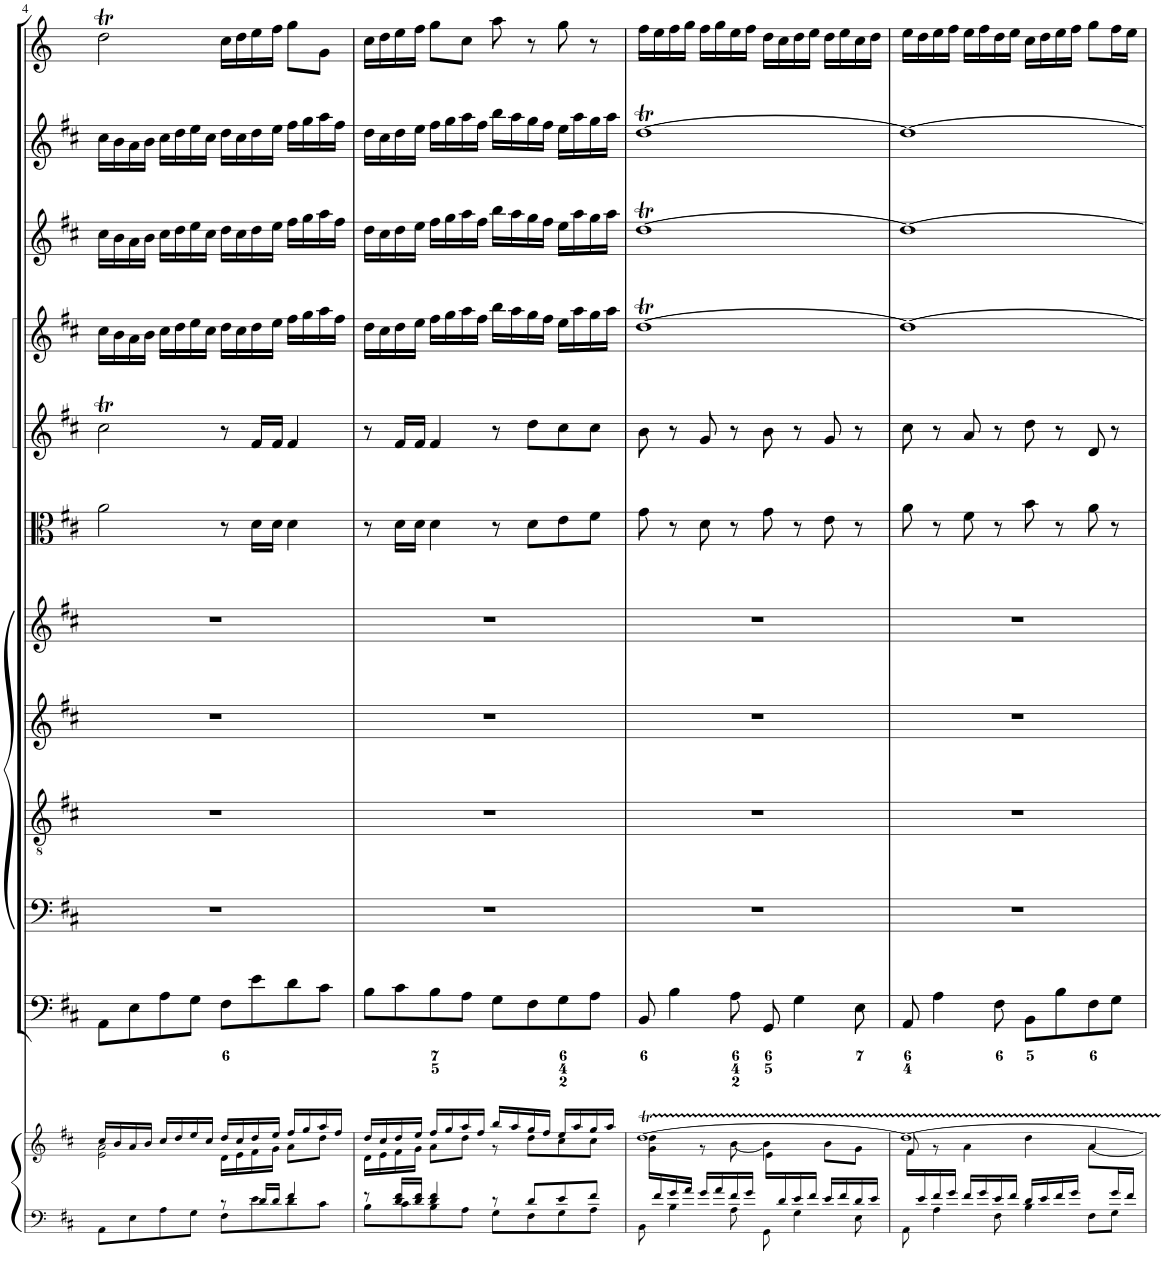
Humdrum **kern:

**kern	**kern	**kern	**kern	**kern	**kern	**kern	**kern	**kern	**kern	**kern	**kern	**kern
*part12	*part12	*part11	*part10	*part9	*part8	*part7	*part6	*part5	*part4	*part3	*part2	*part1
*staff13	*staff12	*staff11	*staff10	*staff9	*staff8	*staff7	*staff6	*staff5	*staff4	*staff3	*staff2	*staff1
*I"Piano reduction	*	*I"Continuo	*I"Basso	*I"Tenore	*I"Alto	*I"Soprano	*I"Viola	*I"Violino II	*I"Violino I	*I"Oboe	*I"Flauto	*I"Tromba
*I'Pno	*	*	*	*	*	*	*I'Vla	*I'Vln	*I'Vln	*I'Ob	*I'Fl	*
!!LO:PB:g=z
*clefF4	*clefG2	*clefF4	*clefF4	*clefGv2	*clefG2	*clefG2	*clefC3	*clefG2	*clefG2	*clefG2	*clefG2	*clefG2
*	*	*	*	*	*	*	*	*	*	*	*	*Trd-1c-2
*k[f#c#]	*k[f#c#]	*k[f#c#]	*k[f#c#]	*k[f#c#]	*k[f#c#]	*k[f#c#]	*k[f#c#]	*k[f#c#]	*k[f#c#]	*k[f#c#]	*k[f#c#]	*k[]
*M4/4	*M4/4	*M4/4	*M4/4	*M4/4	*M4/4	*M4/4	*M4/4	*M4/4	*M4/4	*M4/4	*M4/4	*M4/4
*met(c)	*met(c)	*met(c)	*met(c)	*met(c)	*met(c)	*met(c)	*met(c)	*met(c)	*met(c)	*met(c)	*met(c)	*met(c)
=4	=4	=4	=4	=4	=4	=4	=4	=4	=4	=4	=4	=4
*^	*^	*	*	*	*	*	*	*	*	*	*	*
2ryy	8AA\L	16cc#/LL	2e\ 2a\	8AA\L	1r	1r	1r	1r	2a\	2cc#t\	16cc#\LL	16cc#\LL	16cc#\LL	2ddT\
.	.	16b/	.	.	.	.	.	.	.	.	16b\	16b\	16b\	.
.	8E\	16a/	.	8E\	.	.	.	.	.	.	16a\	16a\	16a\	.
.	.	16b/JJ	.	.	.	.	.	.	.	.	16b\JJ	16b\JJ	16b\JJ	.
.	8A\	16cc#/LL	.	8A\	.	.	.	.	.	.	16cc#\LL	16cc#\LL	16cc#\LL	.
.	.	16dd/	.	.	.	.	.	.	.	.	16dd\	16dd\	16dd\	.
.	8G\J	16ee/	.	8G\J	.	.	.	.	.	.	16ee\	16ee\	16ee\	.
.	.	16cc#/JJ	.	.	.	.	.	.	.	.	16cc#\JJ	16cc#\JJ	16cc#\JJ	.
8r	8F#\L	16dd/LL	16d\LL	8F#\L	.	.	.	.	8r	8r	16dd\LL	16dd\LL	16dd\LL	16cc\LL
.	.	16cc#/	16e\	.	.	.	.	.	.	.	16cc#\	16cc#\	16cc#\	16dd\
16d/LL	8e\	16dd/	16f#\	8e\	.	.	.	.	16d\LL	16f#/LL	16dd\	16dd\	16dd\	16ee\
16d/JJ	.	16ee/JJ	16g\JJ	.	.	.	.	.	16d\JJ	16f#/JJ	16ee\JJ	16ee\JJ	16ee\JJ	16ff\JJ
4f#/	8d\	16ff#/LL	8a\L	8d\	.	.	.	.	4d\	4f#/	16ff#\LL	16ff#\LL	16ff#\LL	8gg\L
.	.	16gg/	.	.	.	.	.	.	.	.	16gg\	16gg\	16gg\	.
.	8c#\J	16aa/	8dd\J	8c#\J	.	.	.	.	.	.	16aa\	16aa\	16aa\	8g\J
.	.	16ff#/JJ	.	.	.	.	.	.	.	.	16ff#\JJ	16ff#\JJ	16ff#\JJ	.
=5	=5	=5	=5	=5	=5	=5	=5	=5	=5	=5	=5	=5	=5	=5
8r	8B\L	16dd/LL	16d\LL	8B\L	1r	1r	1r	1r	8r	8r	16dd\LL	16dd\LL	16dd\LL	16cc\LL
.	.	16cc#/	16e\	.	.	.	.	.	.	.	16cc#\	16cc#\	16cc#\	16dd\
16d/ 16f#/LL	8c#\	16dd/	16f#\	8c#\	.	.	.	.	16d\LL	16f#/LL	16dd\	16dd\	16dd\	16ee\
16d/ 16f#/JJ	.	16ee/JJ	16g\JJ	.	.	.	.	.	16d\JJ	16f#/JJ	16ee\JJ	16ee\JJ	16ee\JJ	16ff\JJ
4d/ 4f#/	8B\	16ff#/LL	8a\L	8B\	.	.	.	.	4d\	4f#/	16ff#\LL	16ff#\LL	16ff#\LL	8gg\L
.	.	16gg/	.	.	.	.	.	.	.	.	16gg\	16gg\	16gg\	.
.	8A\J	16aa/	8dd\J	8A\J	.	.	.	.	.	.	16aa\	16aa\	16aa\	8cc\J
.	.	16ff#/JJ	.	.	.	.	.	.	.	.	16ff#\JJ	16ff#\JJ	16ff#\JJ	.
8r	8G\L	16bb/LL	8r	8G\L	.	.	.	.	8r	8r	16bb\LL	16bb\LL	16bb\LL	8aa\
.	.	16aa/	.	.	.	.	.	.	.	.	16aa\	16aa\	16aa\	.
8d/L	8F#\	16gg/	8dd\L	8F#\	.	.	.	.	8d\L	8dd\L	16gg\	16gg\	16gg\	8r
.	.	16ff#/JJ	.	.	.	.	.	.	.	.	16ff#\JJ	16ff#\JJ	16ff#\JJ	.
8e/	8G\	16ee/LL	8cc#\	8G\	.	.	.	.	8e\	8cc#\	16ee\LL	16ee\LL	16ee\LL	8gg\
.	.	16aa/	.	.	.	.	.	.	.	.	16aa\	16aa\	16aa\	.
8f#/J	8A\J	16gg/	8cc#\J	8A\J	.	.	.	.	8f#\J	8cc#\J	16gg\	16gg\	16gg\	8r
.	.	16aa/JJ	.	.	.	.	.	.	.	.	16aa\JJ	16aa\JJ	16aa\JJ	.
=6	=6	=6	=6	=6	=6	=6	=6	=6	=6	=6	=6	=6	=6	=6
*	*	*	*^	*	*	*	*	*	*	*	*	*	*	*
16ryy	8BB\	[1ddT	4dd\	16g\LL	8BB/	1r	1r	1r	1r	8g\	8b\	[1ddT	[1ddT	[1ddT	16ff\LL
16f#/	.	.	.	4..ryy	.	.	.	.	.	.	.	.	.	.	16ee\
16g/	4B\	.	.	.	4B\	.	.	.	.	8r	8r	.	.	.	16ff\
16a/JJ	.	.	.	.	.	.	.	.	.	.	.	.	.	.	16gg\JJ
16g/LL	.	.	8r	.	.	.	.	.	.	8d\	8g/	.	.	.	16ff\LL
16a/	.	.	.	.	.	.	.	.	.	.	.	.	.	.	16gg\
16f#/	8A\	.	[8b\	.	8A\	.	.	.	.	8r	8r	.	.	.	16ee\
16g/JJ	.	.	.	.	.	.	.	.	.	.	.	.	.	.	16ff\JJ
16ryy	8GG\	.	4b\]	16e\LL	8GG/	.	.	.	.	8g\	8b\	.	.	.	16dd\LL
16d/	.	.	.	4..ryy	.	.	.	.	.	.	.	.	.	.	16cc\
16e/	4G\	.	.	.	4G\	.	.	.	.	8r	8r	.	.	.	16dd\
16f#/JJ	.	.	.	.	.	.	.	.	.	.	.	.	.	.	16ee\JJ
16e/LL	.	.	8b\L	.	.	.	.	.	.	8e\	8g/	.	.	.	16dd\LL
16f#/	.	.	.	.	.	.	.	.	.	.	.	.	.	.	16ee\
16d/	8E\	.	8g\J	.	8E\	.	.	.	.	8r	8r	.	.	.	16cc\
16e/JJ	.	.	.	.	.	.	.	.	.	.	.	.	.	.	16dd\JJ
=7	=7	=7	=7	=7	=7	=7	=7	=7	=7	=7	=7	=7	=7	=7	=7
16ryy	8AA\	1ddTTT_	8f#/	16f#\LL	8AA/	1r	1r	1r	1r	8a\	8cc#\	1dd_	1dd_	1dd_	16ee\LL
16e/	.	.	.	8.ryy	.	.	.	.	.	.	.	.	.	.	16dd\
16f#/	4A\	.	8r	.	4A\	.	.	.	.	8r	8r	.	.	.	16ee\
16g/JJ	.	.	.	.	.	.	.	.	.	.	.	.	.	.	16ff\JJ
*	*	*	*v	*v	*	*	*	*	*	*	*	*	*	*	*
16f#/LL	.	.	4a\	.	.	.	.	.	8f#\	8a/	.	.	.	16ee\LL
16g/	.	.	.	.	.	.	.	.	.	.	.	.	.	16ff\
16e/	8F#\	.	.	8F#\	.	.	.	.	8r	8r	.	.	.	16dd\
16f#/JJ	.	.	.	.	.	.	.	.	.	.	.	.	.	16ee\JJ
16d/LL	4B\	.	4dd\	8BB\L	.	.	.	.	8b\	8dd\	.	.	.	16cc\LL
16e/	.	.	.	.	.	.	.	.	.	.	.	.	.	16dd\
16f#/	.	.	.	8B\	.	.	.	.	8r	8r	.	.	.	16ee\
16g/JJ	.	.	.	.	.	.	.	.	.	.	.	.	.	16ff\JJ
*	*	*	*^	*	*	*	*	*	*	*	*	*	*	*
8ryy	8F#\L	.	[<4a/	8a\L	8F#\	.	.	.	.	8a\	8d/	.	.	.	8gg\L
16g/L	8G\J	.	.	8ryy	8G\J	.	.	.	.	8r	8r	.	.	.	16ff\L
16f#/JJ	.	.	.	.	.	.	.	.	.	.	.	.	.	.	16ee\JJ
*v	*v	*	*	*	*	*	*	*	*	*	*	*	*	*	*
*	*v	*v	*v	*	*	*	*	*	*	*	*	*	*	*
=	=	=	=	=	=	=	=	=	=	=	=	=
*-	*-	*-	*-	*-	*-	*-	*-	*-	*-	*-	*-	*-
